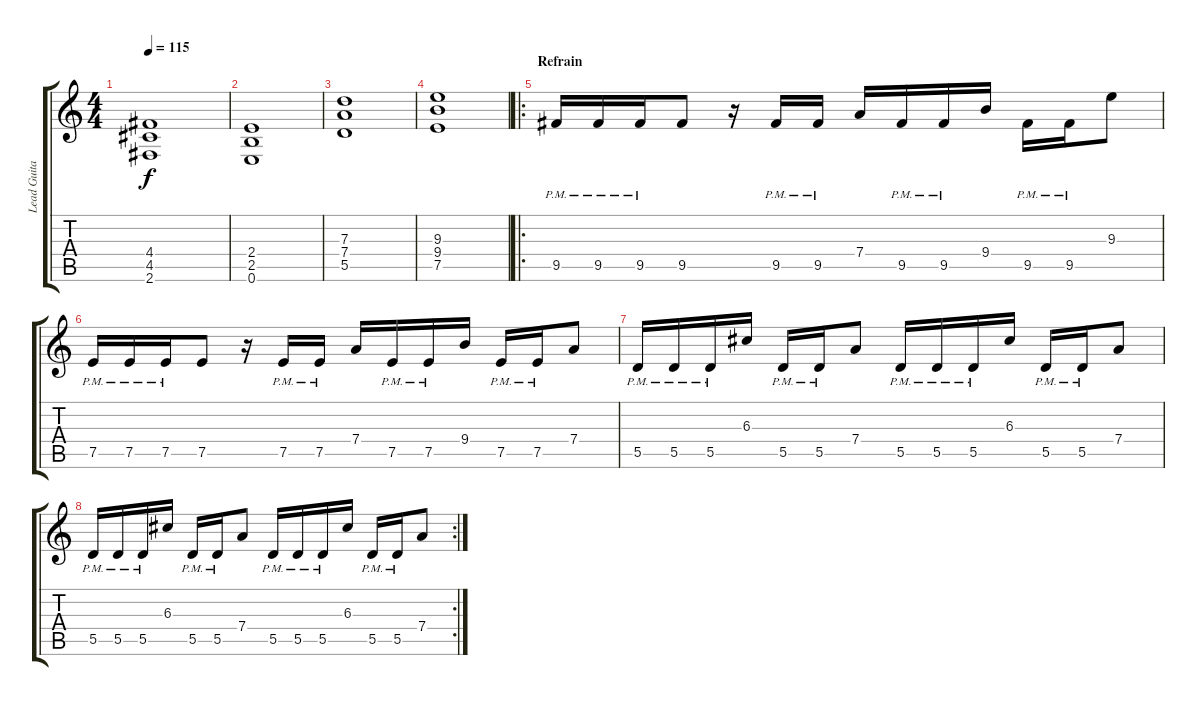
\track ("Lead Guitar" "Lead Guita") {instrument overdrivenguitar}
\staff {score tabs}
\tuning (E4 B3 G3 D3 A2 E2) {hide}
\ts (4 4)
\tempo 115
\clef g2
\ks c
(4.4 4.5 2.6).1{dy f} |
(2.4 2.5 0.6).1 |
(7.3 7.4 5.5).1 |
(9.3 9.4 7.5).1 |
\ro
\section ("" "Refrain")
9.5{pm}.16 9.5{pm}.16 9.5{pm}.16 9.5.8 r.16 9.5{pm}.16 9.5{pm}.16 7.4.16 9.5{pm}.16 9.5{pm}.16 9.4.16 9.5{pm}.16 9.5{pm}.16 9.3.8 |
7.5{pm}.16 7.5{pm}.16 7.5{pm}.16 7.5.8 r.16 7.5{pm}.16 7.5{pm}.16 7.4.16 7.5{pm}.16 7.5{pm}.16 9.4.16 7.5{pm}.16 7.5{pm}.16 7.4.8 |
5.5{pm}.16 5.5{pm}.16 5.5{pm}.16 6.3.16 5.5{pm}.16 5.5{pm}.16 7.4.8 5.5{pm}.16 5.5{pm}.16 5.5{pm}.16 6.3.16 5.5{pm}.16 5.5{pm}.16 7.4.8 |
\rc 2
5.5{pm}.16 5.5{pm}.16 5.5{pm}.16 6.3.16 5.5{pm}.16 5.5{pm}.16 7.4.8 5.5{pm}.16 5.5{pm}.16 5.5{pm}.16 6.3.16 5.5{pm}.16 5.5{pm}.16 7.4.8
